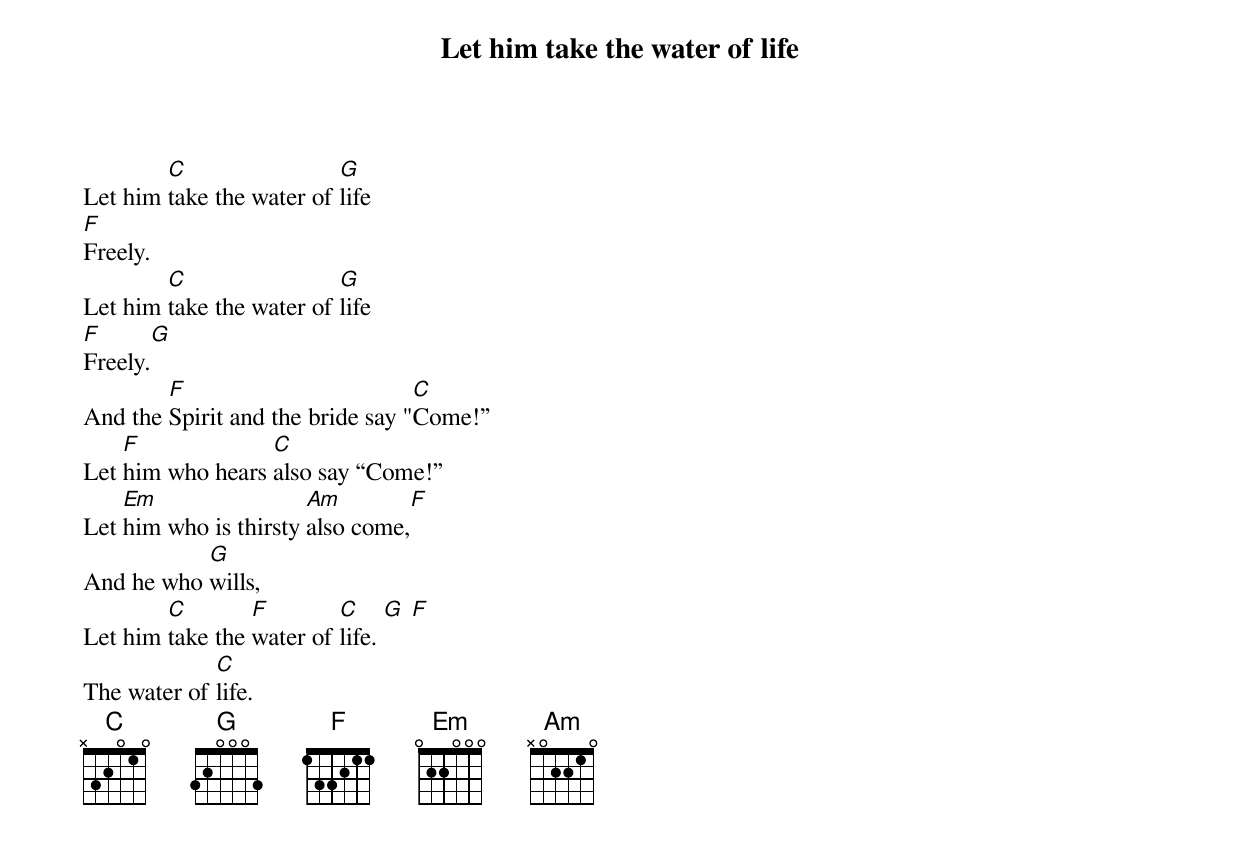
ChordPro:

{title:Let him take the water of life}
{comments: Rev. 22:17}

Let him [C]take the water of [G]life
[F]Freely.
Let him [C]take the water of [G]life
[F]Freely.[G]
And the [F]Spirit and the bride say "[C]Come!”
Let [F]him who hears [C]also say “Come!”
Let [Em]him who is thirsty [Am]also come,[F]
And he who [G]wills,
Let him [C]take the [F]water of [C]life. [G] [F]
The water of [C]life.
